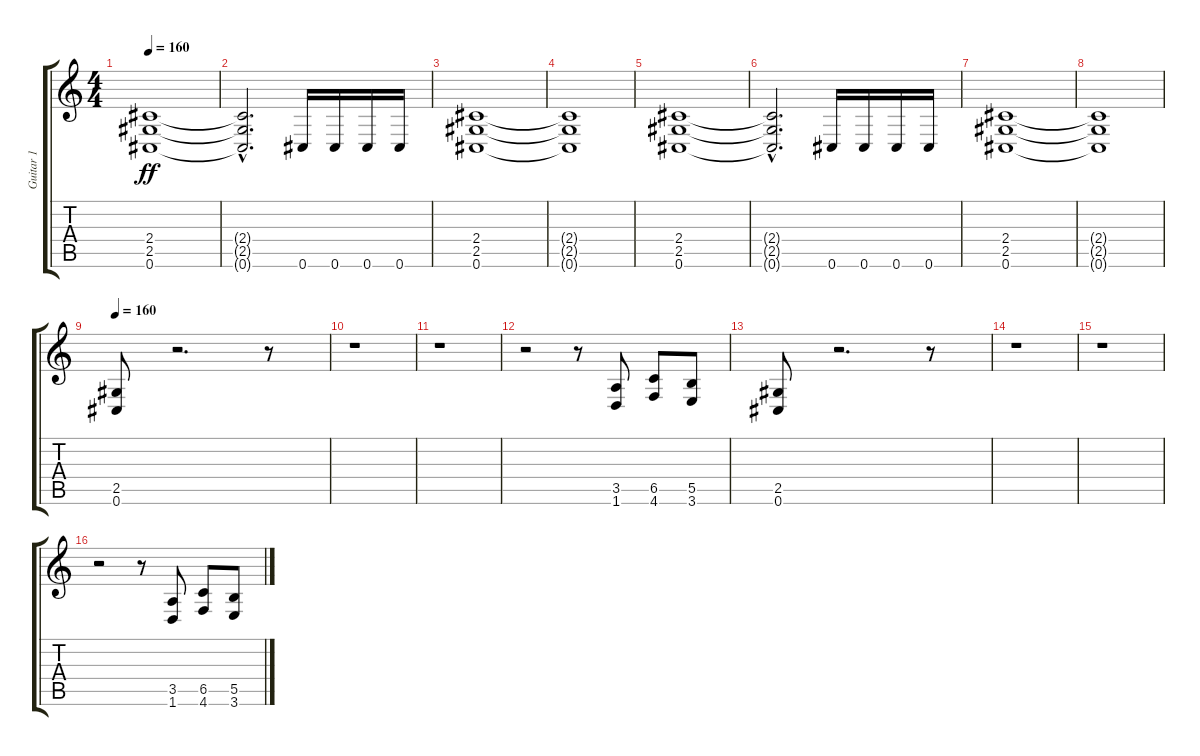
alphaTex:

\track ("Guitar 1" "Guitar 1") {instrument distortionguitar}
\staff {score tabs}
\tuning (Db4 Ab3 E3 B2 Gb2 Db2) {hide}
\ts (4 4)
\tempo 160
\clef g2
\ks c
(2.4 2.5 0.6).1{dy ff} |
(2.4{hac t} 2.5{hac t} 0.6{hac t}).2{d} 0.6.16 0.6.16 0.6.16 0.6.16 |
(2.4 2.5 0.6).1 |
(2.4{t} 2.5{t} 0.6{t}).1 |
(2.4 2.5 0.6).1 |
(2.4{hac t} 2.5{hac t} 0.6{hac t}).2{d} 0.6.16 0.6.16 0.6.16 0.6.16 |
(2.4 2.5 0.6).1 |
(2.4{t} 2.5{t} 0.6{t}).1 |
\tempo 160
(2.5 0.6).8 r.2{d} r.8 |
r.1 |
r.1 |
r.2 r.8 (3.5 1.6).8 (6.5 4.6).8 (5.5 3.6).8 |
(2.5 0.6).8 r.2{d} r.8 |
r.1 |
r.1 |
r.2 r.8 (3.5 1.6).8 (6.5 4.6).8 (5.5 3.6).8
